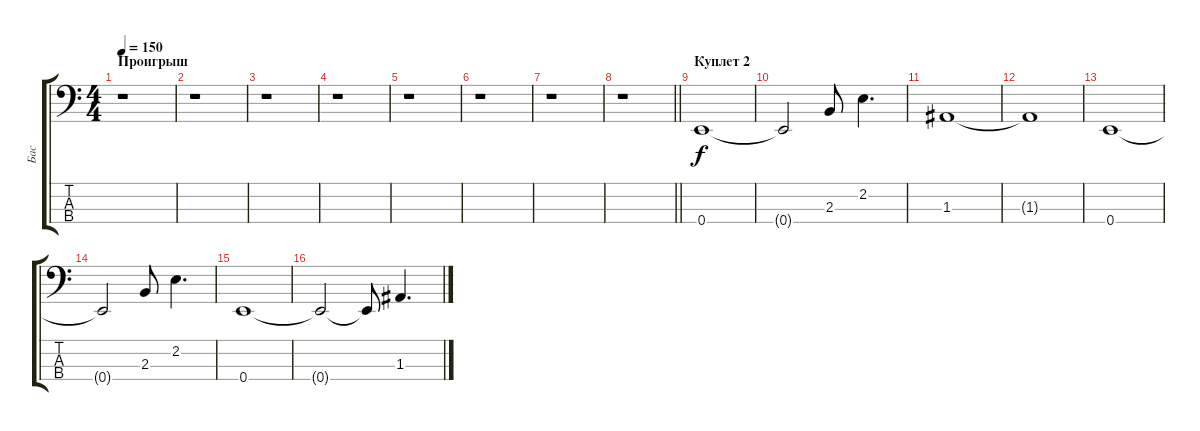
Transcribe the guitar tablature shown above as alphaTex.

\track ("Бас" "Бас") {instrument electricbassfinger}
\staff {score tabs}
\tuning (G2 D2 A1 E1) {hide}
\ts (4 4)
\section ("" "Проигрыш")
\tempo 150
\clef f4
\ks c
r.1{dy f} |
r.1 |
r.1 |
r.1 |
r.1 |
r.1 |
r.1 |
\barLineRight lightlight
r.1 |
\section ("" "Куплет 2")
0.4.1 |
0.4{t}.2 2.3.8 2.2.4{d} |
1.3.1 |
1.3{t}.1 |
0.4.1 |
0.4{t}.2 2.3.8 2.2.4{d} |
0.4.1 |
0.4{t}.2 0.4{t}.8 1.3.4{d}
